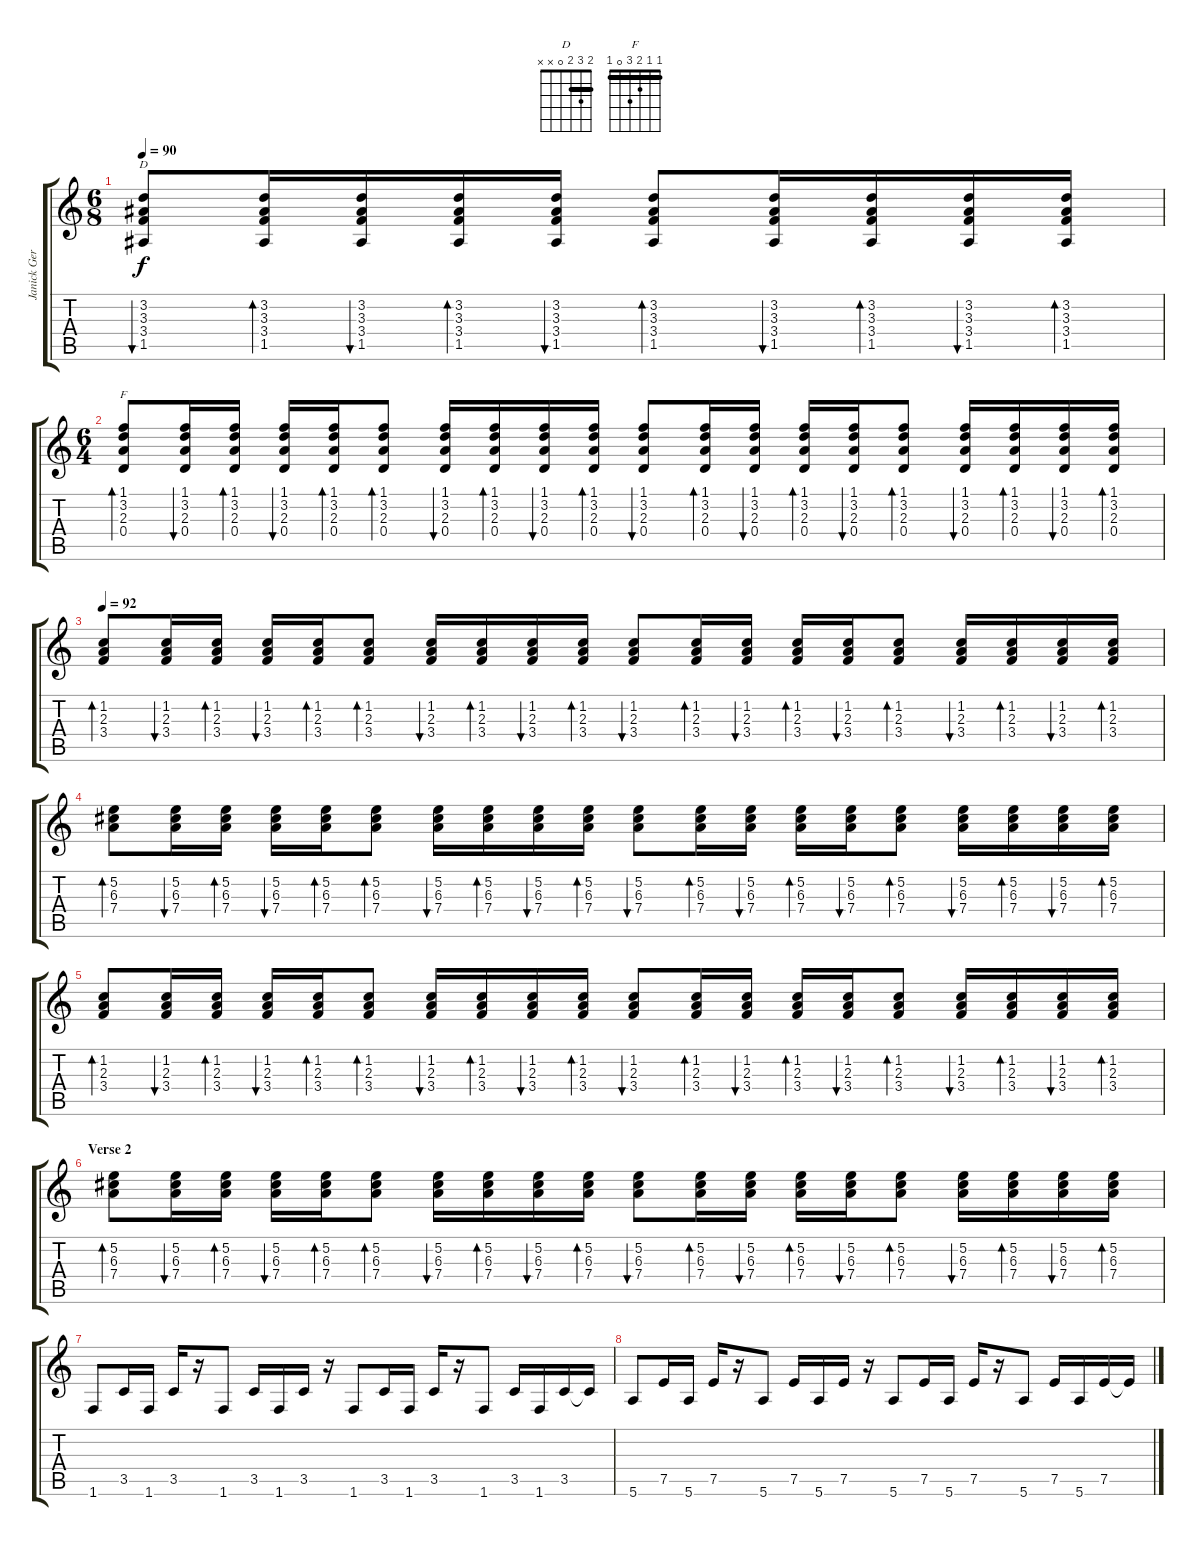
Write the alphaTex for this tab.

\track ("Janick Gers" "Janick Ger") {instrument acousticguitarsteel}
\staff {score tabs}
\tuning (E4 B3 G3 D3 A2 E2) {hide}
\chord ("D" 2 3 2 0 x x) {barre 2}
\chord ("F" 1 1 2 3 0 1) {barre 1}
\ts (6 8)
\tempo 90
\clef g2
\ks c
(3.2 3.3 3.4 1.5).8{bu 60 ch "D" dy f} (3.2 3.3 3.4 1.5).16{bd 60} (3.2 3.3 3.4 1.5).16{bu 60} (3.2 3.3 3.4 1.5).16{bd 60} (3.2 3.3 3.4 1.5).16{bu 60} (3.2 3.3 3.4 1.5).8{bd 60} (3.2 3.3 3.4 1.5).16{bu 60} (3.2 3.3 3.4 1.5).16{bd 60} (3.2 3.3 3.4 1.5).16{bu 60} (3.2 3.3 3.4 1.5).16{bd 60} |
\ts (6 4)
(1.1 3.2 2.3 0.4).8{bd 60 ch "F"} (1.1 3.2 2.3 0.4).16{bu 60} (1.1 3.2 2.3 0.4).16{bd 60} (1.1 3.2 2.3 0.4).16{bu 60} (1.1 3.2 2.3 0.4).16{bd 60} (1.1 3.2 2.3 0.4).8{bd 60} (1.1 3.2 2.3 0.4).16{bu 60} (1.1 3.2 2.3 0.4).16{bd 60} (1.1 3.2 2.3 0.4).16{bu 60} (1.1 3.2 2.3 0.4).16{bd 60} (1.1 3.2 2.3 0.4).8{bu 60} (1.1 3.2 2.3 0.4).16{bd 60} (1.1 3.2 2.3 0.4).16{bu 60} (1.1 3.2 2.3 0.4).16{bd 60} (1.1 3.2 2.3 0.4).16{bu 60} (1.1 3.2 2.3 0.4).8{bd 60} (1.1 3.2 2.3 0.4).16{bu 60} (1.1 3.2 2.3 0.4).16{bd 60} (1.1 3.2 2.3 0.4).16{bu 60} (1.1 3.2 2.3 0.4).16{bd 60} |
\tempo 92
(1.2 2.3 3.4).8{bd 60} (1.2 2.3 3.4).16{bu 60} (1.2 2.3 3.4).16{bd 60} (1.2 2.3 3.4).16{bu 60} (1.2 2.3 3.4).16{bd 60} (1.2 2.3 3.4).8{bd 60} (1.2 2.3 3.4).16{bu 60} (1.2 2.3 3.4).16{bd 60} (1.2 2.3 3.4).16{bu 60} (1.2 2.3 3.4).16{bd 60} (1.2 2.3 3.4).8{bu 60} (1.2 2.3 3.4).16{bd 60} (1.2 2.3 3.4).16{bu 60} (1.2 2.3 3.4).16{bd 60} (1.2 2.3 3.4).16{bu 60} (1.2 2.3 3.4).8{bd 60} (1.2 2.3 3.4).16{bu 60} (1.2 2.3 3.4).16{bd 60} (1.2 2.3 3.4).16{bu 60} (1.2 2.3 3.4).16{bd 60} |
(5.2 6.3 7.4).8{bd 60} (5.2 6.3 7.4).16{bu 60} (5.2 6.3 7.4).16{bd 60} (5.2 6.3 7.4).16{bu 60} (5.2 6.3 7.4).16{bd 60} (5.2 6.3 7.4).8{bd 60} (5.2 6.3 7.4).16{bu 60} (5.2 6.3 7.4).16{bd 60} (5.2 6.3 7.4).16{bu 60} (5.2 6.3 7.4).16{bd 60} (5.2 6.3 7.4).8{bu 60} (5.2 6.3 7.4).16{bd 60} (5.2 6.3 7.4).16{bu 60} (5.2 6.3 7.4).16{bd 60} (5.2 6.3 7.4).16{bu 60} (5.2 6.3 7.4).8{bd 60} (5.2 6.3 7.4).16{bu 60} (5.2 6.3 7.4).16{bd 60} (5.2 6.3 7.4).16{bu 60} (5.2 6.3 7.4).16{bd 60} |
(1.2 2.3 3.4).8{bd 60} (1.2 2.3 3.4).16{bu 60} (1.2 2.3 3.4).16{bd 60} (1.2 2.3 3.4).16{bu 60} (1.2 2.3 3.4).16{bd 60} (1.2 2.3 3.4).8{bd 60} (1.2 2.3 3.4).16{bu 60} (1.2 2.3 3.4).16{bd 60} (1.2 2.3 3.4).16{bu 60} (1.2 2.3 3.4).16{bd 60} (1.2 2.3 3.4).8{bu 60} (1.2 2.3 3.4).16{bd 60} (1.2 2.3 3.4).16{bu 60} (1.2 2.3 3.4).16{bd 60} (1.2 2.3 3.4).16{bu 60} (1.2 2.3 3.4).8{bd 60} (1.2 2.3 3.4).16{bu 60} (1.2 2.3 3.4).16{bd 60} (1.2 2.3 3.4).16{bu 60} (1.2 2.3 3.4).16{bd 60} |
\section ("" "Verse 2")
(5.2 6.3 7.4).8{bd 60} (5.2 6.3 7.4).16{bu 60} (5.2 6.3 7.4).16{bd 60} (5.2 6.3 7.4).16{bu 60} (5.2 6.3 7.4).16{bd 60} (5.2 6.3 7.4).8{bd 60} (5.2 6.3 7.4).16{bu 60} (5.2 6.3 7.4).16{bd 60} (5.2 6.3 7.4).16{bu 60} (5.2 6.3 7.4).16{bd 60} (5.2 6.3 7.4).8{bu 60} (5.2 6.3 7.4).16{bd 60} (5.2 6.3 7.4).16{bu 60} (5.2 6.3 7.4).16{bd 60} (5.2 6.3 7.4).16{bu 60} (5.2 6.3 7.4).8{bd 60} (5.2 6.3 7.4).16{bu 60} (5.2 6.3 7.4).16{bd 60} (5.2 6.3 7.4).16{bu 60} (5.2 6.3 7.4).16{bd 60} |
1.6.8 3.5.16 1.6.16 3.5.16 r.16 1.6.8 3.5.16 1.6.16 3.5.16 r.16 1.6.8 3.5.16 1.6.16 3.5.16 r.16 1.6.8 3.5.16 1.6.16 3.5.16 3.5{t}.16 |
5.6.8 7.5.16 5.6.16 7.5.16 r.16 5.6.8 7.5.16 5.6.16 7.5.16 r.16 5.6.8 7.5.16 5.6.16 7.5.16 r.16 5.6.8 7.5.16 5.6.16 7.5.16 7.5{t}.16
